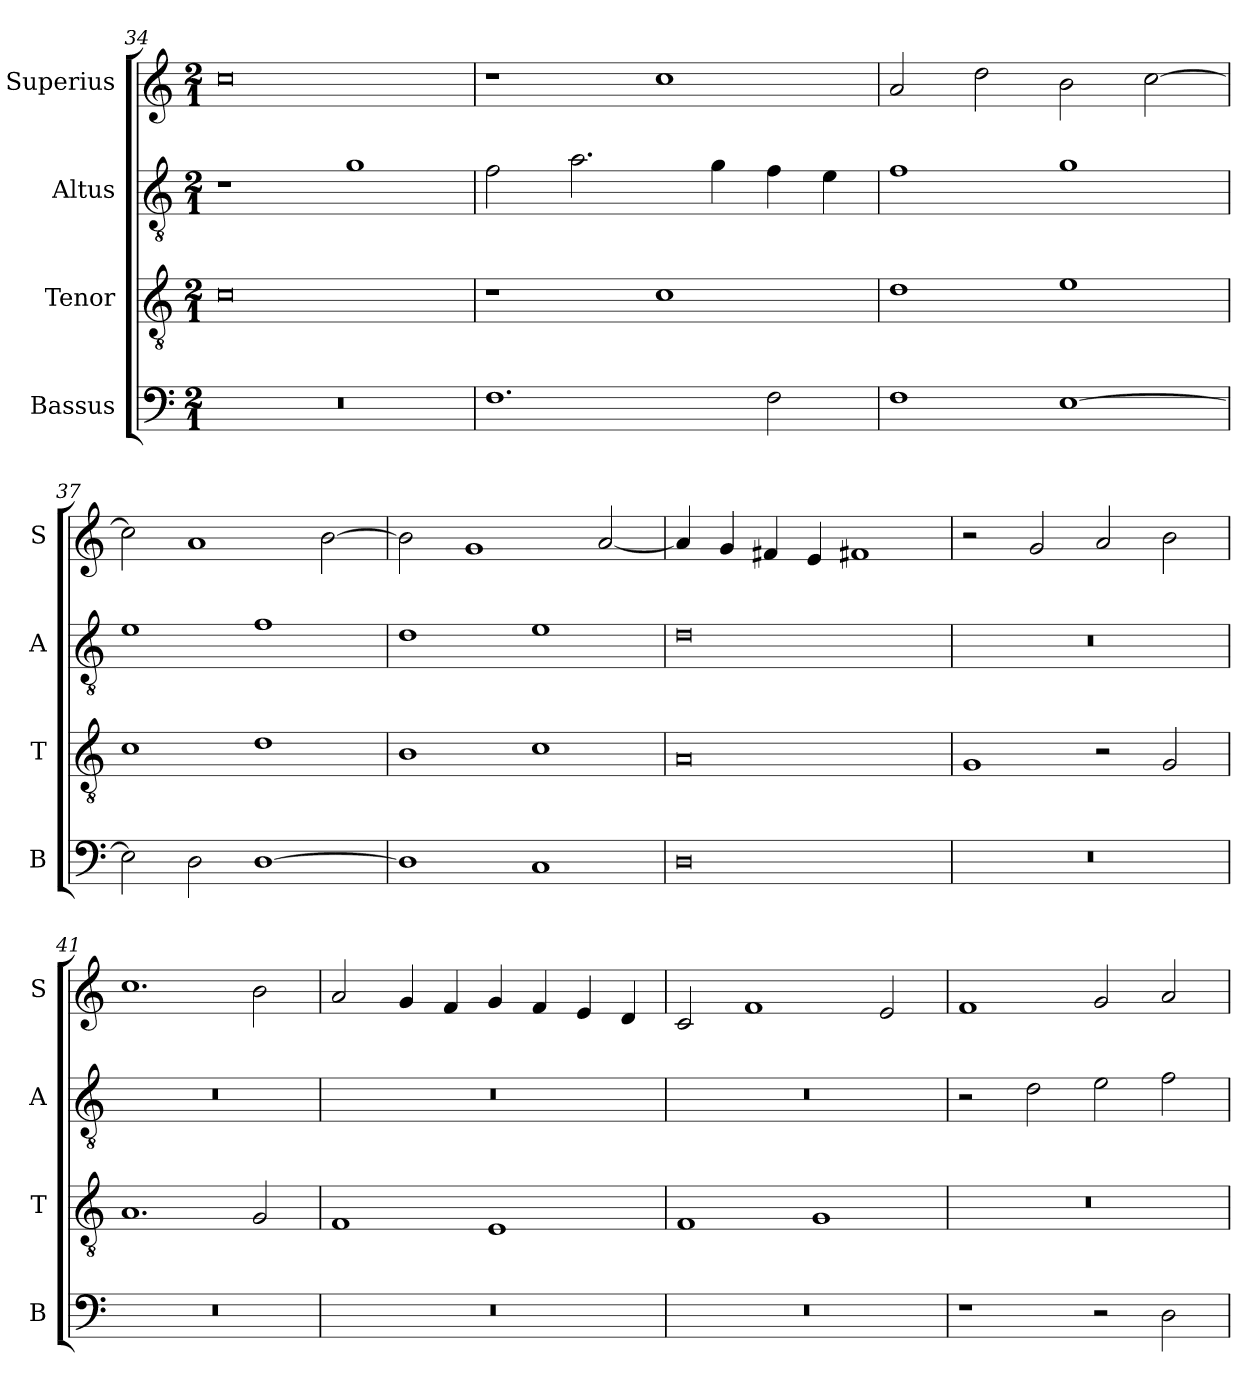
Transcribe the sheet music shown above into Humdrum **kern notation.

**kern	**kern	**kern	**kern
*part4	*part3	*part2	*part1
*staff4	*staff3	*staff2	*staff1
*I"Bassus	*I"Tenor	*I"Altus	*I"Superius
*I'B	*I'T	*I'A	*I'S
*clefF4	*clefGv2	*clefGv2	*clefG2
*k[]	*k[]	*k[]	*k[]
*M2/1	*M2/1	*M2/1	*M2/1
=34	=34	=34	=34
0r	0c	1r	0cc
.	.	1g	.
=35	=35	=35	=35
1.F	1r	2f\	1r
.	.	2.a\	.
.	1c	.	1cc
.	.	4g\	.
2F\	.	4f\	.
.	.	4e\	.
=36	=36	=36	=36
1F	1d	1f	2a/
.	.	.	2dd\
[1E	1e	1g	2b\
.	.	.	[2cc\
=37	=37	=37	=37
2E\]	1c	1e	2cc\]
2D\	.	.	1a
[1D	1d	1f	.
.	.	.	[2b\
=38	=38	=38	=38
1D]	1B	1d	2b\]
.	.	.	1g
1C	1c	1e	.
.	.	.	[2a/
=39	=39	=39	=39
0D	0A	0d	4a/]
.	.	.	4g/
.	.	.	4f#X/
.	.	.	4e/
.	.	.	1f#X
=40	=40	=40	=40
0r	1G	0r	2r
.	.	.	2g/
.	2r	.	2a/
.	2G/	.	2b\
=41	=41	=41	=41
0r	1.A	0r	1.cc
.	2G/	.	2b\
=42	=42	=42	=42
0r	1F	0r	2a/
.	.	.	4g/
.	.	.	4f/
.	1E	.	4g/
.	.	.	4f/
.	.	.	4e/
.	.	.	4d/
=43	=43	=43	=43
0r	1F	0r	2c/
.	.	.	1f
.	1G	.	.
.	.	.	2e/
=44	=44	=44	=44
1r	0r	2r	1f
.	.	2d\	.
2r	.	2e\	2g/
2D\	.	2f\	2a/
=	=	=	=
*-	*-	*-	*-
